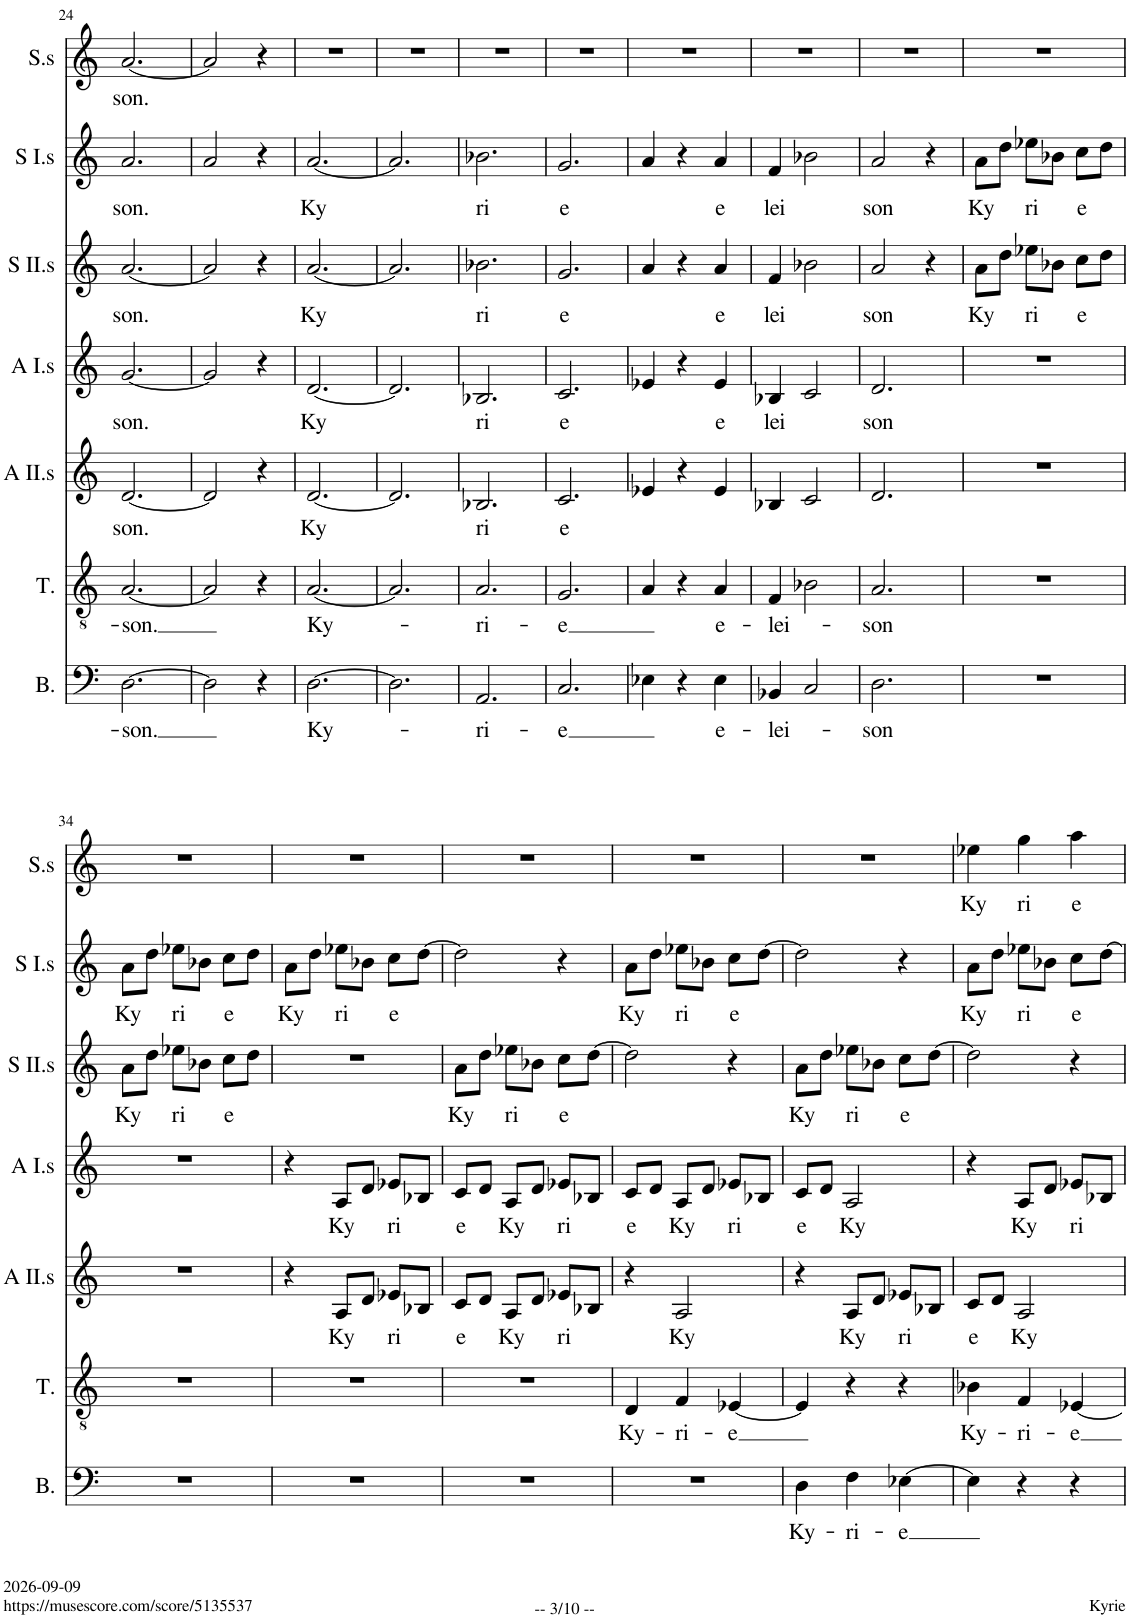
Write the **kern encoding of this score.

**kern	**text	**kern	**text	**kern	**text	**kern	**text	**kern	**text	**kern	**text	**kern	**text
*part7	*part7	*part6	*part6	*part5	*part5	*part4	*part4	*part3	*part3	*part2	*part2	*part1	*part1
*staff7	*staff7	*staff6	*staff6	*staff5	*staff5	*staff4	*staff4	*staff3	*staff3	*staff2	*staff2	*staff1	*staff1
*I"Bass	*	*I"Tenor	*	*I"Alto II, s	*	*I"Alto I, s	*	*I"Soprano II, s	*	*I"Soprano I, s	*	*I"Soprano, s	*
*I'B.	*	*I'T.	*	*I'A II.s	*	*I'A I.s	*	*I'S II.s	*	*I'S I.s	*	*I'S.s	*
!!LO:PB:g=z
*clefF4	*	*clefGv2	*	*clefG2	*	*clefG2	*	*clefG2	*	*clefG2	*	*clefG2	*
*k[]	*	*k[]	*	*k[]	*	*k[]	*	*k[]	*	*k[]	*	*k[]	*
*M3/4	*	*M3/4	*	*M3/4	*	*M3/4	*	*M3/4	*	*M3/4	*	*M3/4	*
=24	=24	=24	=24	=24	=24	=24	=24	=24	=24	=24	=24	=24	=24
!	!LO:LY:b	!	!LO:LY:b	!	!LO:LY:b	!	!LO:LY:b	!	!LO:LY:b	!	!LO:LY:b	!	!LO:LY:b
[2.D\	-son.	[2.A/	-son.	[2.d/	son.	[2.g/	son.	[2.a/	son.	2.a/	son.	[2.a/	son.
=25	=25	=25	=25	=25	=25	=25	=25	=25	=25	=25	=25	=25	=25
2D\]	.	2A/]	.	2d/]	.	2g/]	.	2a/]	.	2a/	.	2a/]	.
4r	.	4r	.	4r	.	4r	.	4r	.	4r	.	4r	.
=26	=26	=26	=26	=26	=26	=26	=26	=26	=26	=26	=26	=26	=26
!	!LO:LY:b	!	!LO:LY:b	!	!LO:LY:b	!	!LO:LY:b	!	!LO:LY:b	!	!LO:LY:b	!	!
[2.D\	Ky-	[2.A/	Ky-	[2.d/	Ky	[2.d/	Ky	[2.a/	Ky	[2.a/	Ky	2.r	.
=27	=27	=27	=27	=27	=27	=27	=27	=27	=27	=27	=27	=27	=27
2.D\]	.	2.A/]	.	2.d/]	.	2.d/]	.	2.a/]	.	2.a/]	.	2.r	.
=28	=28	=28	=28	=28	=28	=28	=28	=28	=28	=28	=28	=28	=28
!	!LO:LY:b	!	!LO:LY:b	!	!LO:LY:b	!	!LO:LY:b	!	!LO:LY:b	!	!LO:LY:b	!	!
2.AA/	-ri-	2.A/	-ri-	2.B-X/	ri	2.B-X/	ri	2.b-X\	ri	2.b-X\	ri	2.r	.
=29	=29	=29	=29	=29	=29	=29	=29	=29	=29	=29	=29	=29	=29
!	!LO:LY:b	!	!LO:LY:b	!	!LO:LY:b	!	!LO:LY:b	!	!LO:LY:b	!	!LO:LY:b	!	!
2.C/	-e	2.G/	-e	2.c/	e	2.c/	e	2.g/	e	2.g/	e	2.r	.
=30	=30	=30	=30	=30	=30	=30	=30	=30	=30	=30	=30	=30	=30
4E-X\	.	4A/	.	4e-X/	.	4e-X/	.	4a/	.	4a/	.	2.r	.
4r	.	4r	.	4r	.	4r	.	4r	.	4r	.	.	.
!	!LO:LY:b	!	!LO:LY:b	!	!	!	!LO:LY:b	!	!LO:LY:b	!	!LO:LY:b	!	!
4E-\	e-	4A/	e-	4e-/	.	4e-/	e	4a/	e	4a/	e	.	.
=31	=31	=31	=31	=31	=31	=31	=31	=31	=31	=31	=31	=31	=31
!	!LO:LY:b	!	!LO:LY:b	!	!	!	!LO:LY:b	!	!LO:LY:b	!	!LO:LY:b	!	!
4BB-X/	-lei-	4F/	-lei-	4B-X/	.	4B-X/	lei	4f/	lei	4f/	lei	2.r	.
2C/	.	2B-X\	.	2c/	.	2c/	.	2b-X\	.	2b-X\	.	.	.
=32	=32	=32	=32	=32	=32	=32	=32	=32	=32	=32	=32	=32	=32
!	!LO:LY:b	!	!LO:LY:b	!	!	!	!LO:LY:b	!	!LO:LY:b	!	!LO:LY:b	!	!
2.D\	-son	2.A/	-son	2.d/	.	2.d/	son	2a/	son	2a/	son	2.r	.
.	.	.	.	.	.	.	.	4r	.	4r	.	.	.
=33	=33	=33	=33	=33	=33	=33	=33	=33	=33	=33	=33	=33	=33
!	!	!	!	!	!	!	!	!	!LO:LY:b	!	!LO:LY:b	!	!
2.r	.	2.r	.	2.r	.	2.r	.	8a\L	Ky	8a\L	Ky	2.r	.
.	.	.	.	.	.	.	.	8dd\J	.	8dd\J	.	.	.
!	!	!	!	!	!	!	!	!	!LO:LY:b	!	!LO:LY:b	!	!
.	.	.	.	.	.	.	.	8ee-X\L	ri	8ee-X\L	ri	.	.
.	.	.	.	.	.	.	.	8b-X\J	.	8b-X\J	.	.	.
!	!	!	!	!	!	!	!	!	!LO:LY:b	!	!LO:LY:b	!	!
.	.	.	.	.	.	.	.	8cc\L	e	8cc\L	e	.	.
.	.	.	.	.	.	.	.	8dd\J	.	8dd\J	.	.	.
!!LO:LB:g=z
=34	=34	=34	=34	=34	=34	=34	=34	=34	=34	=34	=34	=34	=34
!	!	!	!	!	!	!	!	!	!LO:LY:b	!	!LO:LY:b	!	!
2.r	.	2.r	.	2.r	.	2.r	.	8a\L	Ky	8a\L	Ky	2.r	.
.	.	.	.	.	.	.	.	8dd\J	.	8dd\J	.	.	.
!	!	!	!	!	!	!	!	!	!LO:LY:b	!	!LO:LY:b	!	!
.	.	.	.	.	.	.	.	8ee-X\L	ri	8ee-X\L	ri	.	.
.	.	.	.	.	.	.	.	8b-X\J	.	8b-X\J	.	.	.
!	!	!	!	!	!	!	!	!	!LO:LY:b	!	!LO:LY:b	!	!
.	.	.	.	.	.	.	.	8cc\L	e	8cc\L	e	.	.
.	.	.	.	.	.	.	.	8dd\J	.	8dd\J	.	.	.
=35	=35	=35	=35	=35	=35	=35	=35	=35	=35	=35	=35	=35	=35
!	!	!	!	!	!	!	!	!	!	!	!LO:LY:b	!	!
2.r	.	2.r	.	4r	.	4r	.	2.r	.	8a\L	Ky	2.r	.
.	.	.	.	.	.	.	.	.	.	8dd\J	.	.	.
!	!	!	!	!	!LO:LY:b	!	!LO:LY:b	!	!	!	!LO:LY:b	!	!
.	.	.	.	8A/L	Ky	8A/L	Ky	.	.	8ee-X\L	ri	.	.
.	.	.	.	8d/J	.	8d/J	.	.	.	8b-X\J	.	.	.
!	!	!	!	!	!LO:LY:b	!	!LO:LY:b	!	!	!	!LO:LY:b	!	!
.	.	.	.	8e-X/L	ri	8e-X/L	ri	.	.	8cc\L	e	.	.
.	.	.	.	8B-X/J	.	8B-X/J	.	.	.	[8dd\J	.	.	.
=36	=36	=36	=36	=36	=36	=36	=36	=36	=36	=36	=36	=36	=36
!	!	!	!	!	!LO:LY:b	!	!LO:LY:b	!	!LO:LY:b	!	!	!	!
2.r	.	2.r	.	8c/L	e	8c/L	e	8a\L	Ky	2dd\]	.	2.r	.
.	.	.	.	8d/J	.	8d/J	.	8dd\J	.	.	.	.	.
!	!	!	!	!	!LO:LY:b	!	!LO:LY:b	!	!LO:LY:b	!	!	!	!
.	.	.	.	8A/L	Ky	8A/L	Ky	8ee-X\L	ri	.	.	.	.
.	.	.	.	8d/J	.	8d/J	.	8b-X\J	.	.	.	.	.
!	!	!	!	!	!LO:LY:b	!	!LO:LY:b	!	!LO:LY:b	!	!	!	!
.	.	.	.	8e-X/L	ri	8e-X/L	ri	8cc\L	e	4r	.	.	.
.	.	.	.	8B-X/J	.	8B-X/J	.	[8dd\J	.	.	.	.	.
=37	=37	=37	=37	=37	=37	=37	=37	=37	=37	=37	=37	=37	=37
!	!	!	!LO:LY:b	!	!	!	!LO:LY:b	!	!	!	!LO:LY:b	!	!
2.r	.	4D/	Ky-	4r	.	8c/L	e	2dd\]	.	8a\L	Ky	2.r	.
.	.	.	.	.	.	8d/J	.	.	.	8dd\J	.	.	.
!	!	!	!LO:LY:b	!	!LO:LY:b	!	!LO:LY:b	!	!	!	!LO:LY:b	!	!
.	.	4F/	-ri-	2A/	Ky	8A/L	Ky	.	.	8ee-X\L	ri	.	.
.	.	.	.	.	.	8d/J	.	.	.	8b-X\J	.	.	.
!	!	!	!LO:LY:b	!	!	!	!LO:LY:b	!	!	!	!LO:LY:b	!	!
.	.	[4E-X/	-e	.	.	8e-X/L	ri	4r	.	8cc\L	e	.	.
.	.	.	.	.	.	8B-X/J	.	.	.	[8dd\J	.	.	.
=38	=38	=38	=38	=38	=38	=38	=38	=38	=38	=38	=38	=38	=38
!	!LO:LY:b	!	!	!	!	!	!LO:LY:b	!	!LO:LY:b	!	!	!	!
4D\	Ky-	4E-/]	.	4r	.	8c/L	e	8a\L	Ky	2dd\]	.	2.r	.
.	.	.	.	.	.	8d/J	.	8dd\J	.	.	.	.	.
!	!LO:LY:b	!	!	!	!LO:LY:b	!	!LO:LY:b	!	!LO:LY:b	!	!	!	!
4F\	-ri-	4r	.	8A/L	Ky	2A/	Ky	8ee-X\L	ri	.	.	.	.
.	.	.	.	8d/J	.	.	.	8b-X\J	.	.	.	.	.
!	!LO:LY:b	!	!	!	!LO:LY:b	!	!	!	!LO:LY:b	!	!	!	!
[4E-X\	-e	4r	.	8e-X/L	ri	.	.	8cc\L	e	4r	.	.	.
.	.	.	.	8B-X/J	.	.	.	[8dd\J	.	.	.	.	.
=39	=39	=39	=39	=39	=39	=39	=39	=39	=39	=39	=39	=39	=39
!	!	!	!LO:LY:b	!	!LO:LY:b	!	!	!	!	!	!LO:LY:b	!	!LO:LY:b
4E-\]	.	4B-X\	Ky-	8c/L	e	4r	.	2dd\]	.	8a\L	Ky	4ee-X\	Ky
.	.	.	.	8d/J	.	.	.	.	.	8dd\J	.	.	.
!	!	!	!LO:LY:b	!	!LO:LY:b	!	!LO:LY:b	!	!	!	!LO:LY:b	!	!LO:LY:b
4r	.	4F/	-ri-	2A/	Ky	8A/L	Ky	.	.	8ee-X\L	ri	4gg\	ri
.	.	.	.	.	.	8d/J	.	.	.	8b-X\J	.	.	.
!	!	!	!LO:LY:b	!	!	!	!LO:LY:b	!	!	!	!LO:LY:b	!	!LO:LY:b
4r	.	[4E-X/	-e	.	.	8e-X/L	ri	4r	.	8cc\L	e	4aa\	e
.	.	.	.	.	.	8B-X/J	.	.	.	[8dd\J	.	.	.
=	=	=	=	=	=	=	=	=	=	=	=	=	=
*-	*-	*-	*-	*-	*-	*-	*-	*-	*-	*-	*-	*-	*-
